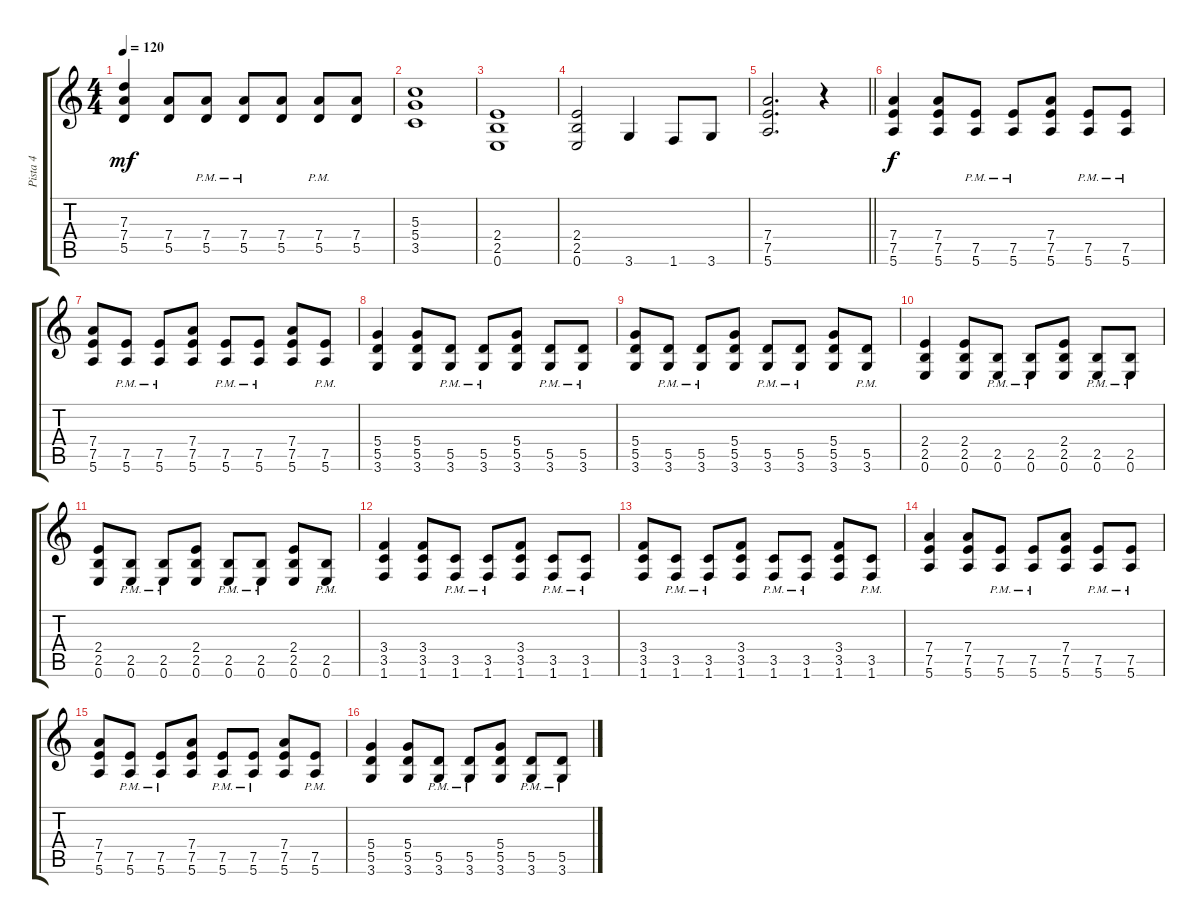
\track ("Pista 4" "Pista 4") {instrument distortionguitar}
\staff {score tabs}
\tuning (E4 B3 G3 D3 A2 E2) {hide}
\ts (4 4)
\tempo 120
\clef g2
\ks c
(7.3 7.4 5.5).4{dy mf} (7.4 5.5).8 (7.4{pm} 5.5{pm}).8 (7.4{pm} 5.5{pm}).8 (7.4 5.5).8 (7.4{pm} 5.5{pm}).8 (7.4 5.5).8 |
(5.3 5.4 3.5).1 |
(2.4 2.5 0.6).1 |
(2.4 2.5 0.6).2 3.6.4 1.6.8 3.6.8 |
\barLineRight lightlight
(7.4 7.5 5.6).2{d} r.4 |
(7.4 7.5 5.6).4{dy f} (7.4 7.5 5.6).8 (7.5{pm} 5.6{pm}).8 (7.5{pm} 5.6{pm}).8 (7.4 7.5 5.6).8 (7.5{pm} 5.6{pm}).8 (7.5{pm} 5.6{pm}).8 |
(7.4 7.5 5.6).8 (7.5{pm} 5.6{pm}).8 (7.5{pm} 5.6{pm}).8 (7.4 7.5 5.6).8 (7.5{pm} 5.6{pm}).8 (7.5{pm} 5.6{pm}).8 (7.4 7.5 5.6).8 (7.5{pm} 5.6{pm}).8 |
(5.4 5.5 3.6).4 (5.4 5.5 3.6).8 (5.5{pm} 3.6{pm}).8 (5.5{pm} 3.6{pm}).8 (5.4 5.5 3.6).8 (5.5{pm} 3.6{pm}).8 (5.5{pm} 3.6{pm}).8 |
(5.4 5.5 3.6).8 (5.5{pm} 3.6{pm}).8 (5.5{pm} 3.6{pm}).8 (5.4 5.5 3.6).8 (5.5{pm} 3.6{pm}).8 (5.5{pm} 3.6).8 (5.4 5.5 3.6).8 (5.5{pm} 3.6).8 |
(2.4 2.5 0.6).4 (2.4 2.5 0.6).8 (2.5{pm} 0.6{pm}).8 (2.5{pm} 0.6{pm}).8 (2.4 2.5 0.6).8 (2.5{pm} 0.6{pm}).8 (2.5{pm} 0.6{pm}).8 |
(2.4 2.5 0.6).8 (2.5{pm} 0.6{pm}).8 (2.5{pm} 0.6{pm}).8 (2.4 2.5 0.6).8 (2.5{pm} 0.6{pm}).8 (2.5{pm} 0.6{pm}).8 (2.4 2.5 0.6).8 (2.5{pm} 0.6{pm}).8 |
(3.4 3.5 1.6).4 (3.4 3.5 1.6).8 (3.5{pm} 1.6{pm}).8 (3.5{pm} 1.6{pm}).8 (3.4 3.5 1.6).8 (3.5{pm} 1.6{pm}).8 (3.5{pm} 1.6{pm}).8 |
(3.4 3.5 1.6).8 (3.5{pm} 1.6{pm}).8 (3.5{pm} 1.6{pm}).8 (3.4 3.5 1.6).8 (3.5{pm} 1.6{pm}).8 (3.5{pm} 1.6{pm}).8 (3.4 3.5 1.6).8 (3.5{pm} 1.6{pm}).8 |
(7.4 7.5 5.6).4 (7.4 7.5 5.6).8 (7.5{pm} 5.6{pm}).8 (7.5{pm} 5.6{pm}).8 (7.4 7.5 5.6).8 (7.5{pm} 5.6{pm}).8 (7.5{pm} 5.6{pm}).8 |
(7.4 7.5 5.6).8 (7.5{pm} 5.6{pm}).8 (7.5{pm} 5.6{pm}).8 (7.4 7.5 5.6).8 (7.5{pm} 5.6{pm}).8 (7.5{pm} 5.6{pm}).8 (7.4 7.5 5.6).8 (7.5{pm} 5.6{pm}).8 |
(5.4 5.5 3.6).4 (5.4 5.5 3.6).8 (5.5{pm} 3.6{pm}).8 (5.5{pm} 3.6{pm}).8 (5.4 5.5 3.6).8 (5.5{pm} 3.6{pm}).8 (5.5{pm} 3.6{pm}).8
